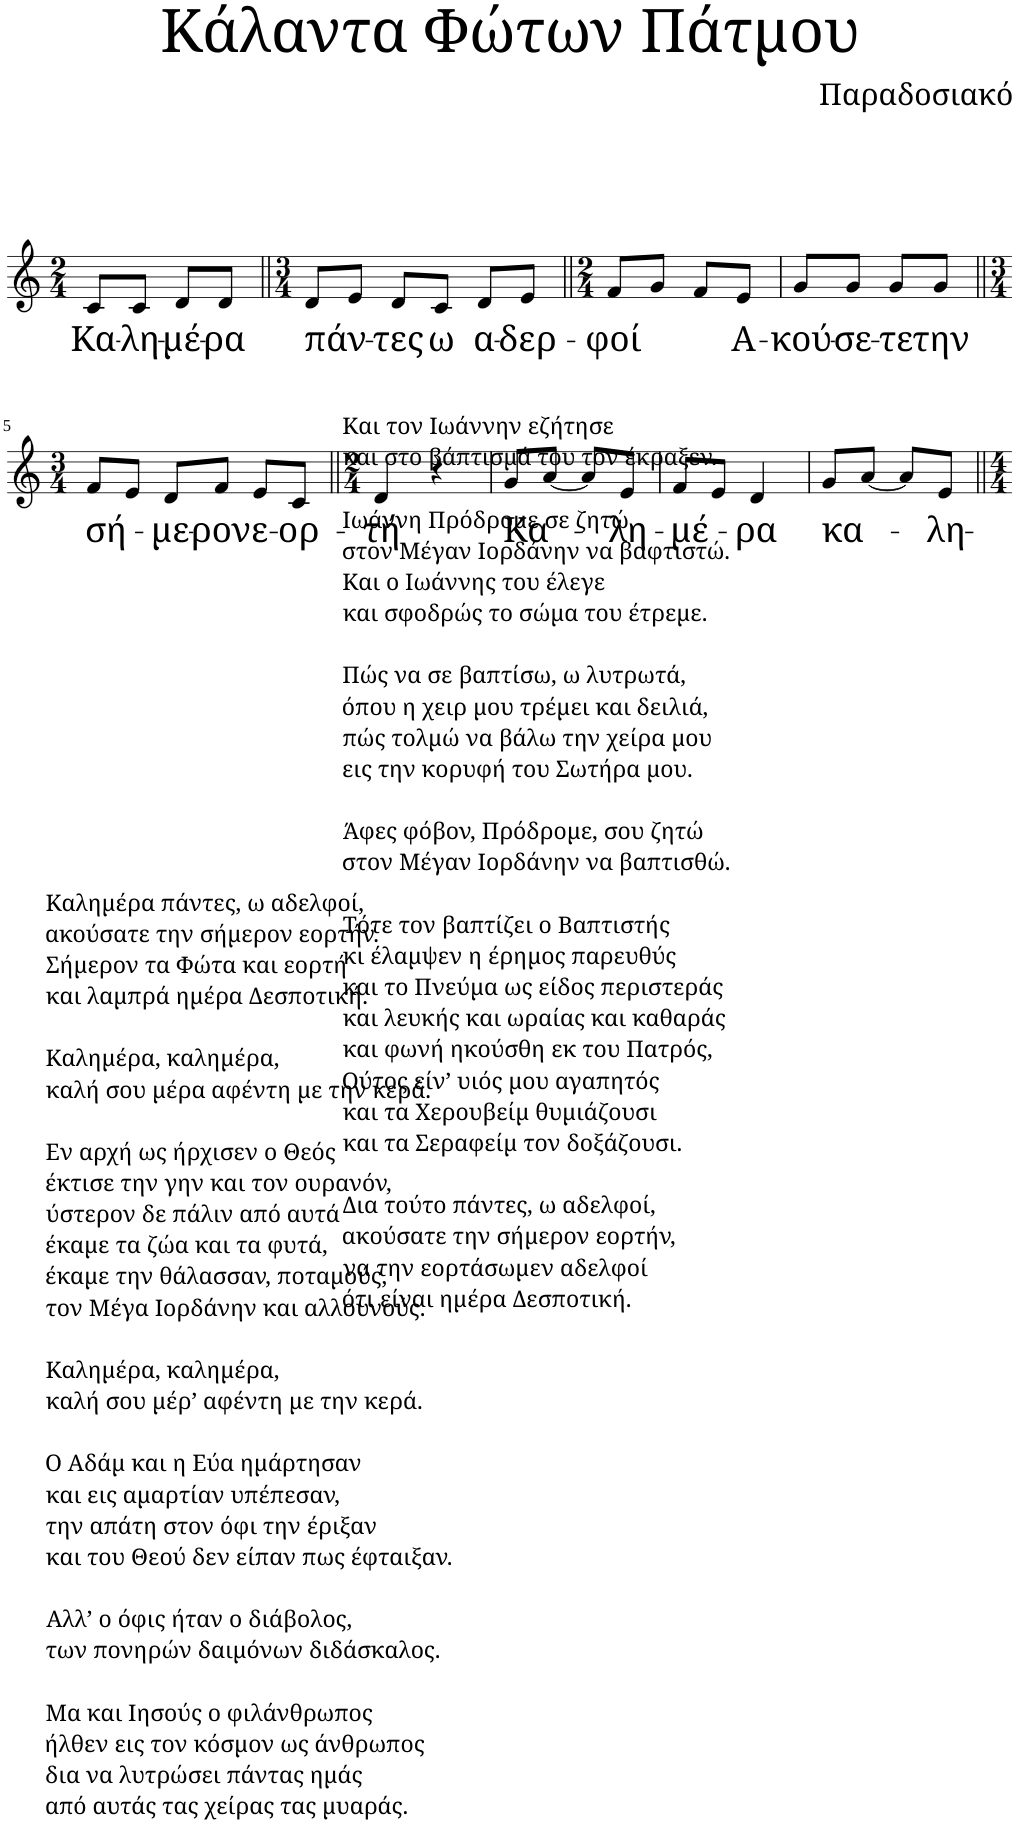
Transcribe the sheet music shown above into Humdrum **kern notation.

**kern	**text
*part1	*part1
*staff1	*staff1
*clefG2	*
*k[]	*
*M2/4	*
=1	=1
!	!LO:LY:b
8c/L	Κα-
!	!LO:LY:b
8c/J	-λη-
!	!LO:LY:b
8d/L	-μέ-
!	!LO:LY:b
8d/J	-ρα
=2||	=2||
*M3/4	*
!	!LO:LY:b
8d/L	πάν-
8e/J	.
!	!LO:LY:b
8d/L	-τες
!	!LO:LY:b
8c/J	ω
!	!LO:LY:b
8d/L	α-
!	!LO:LY:b
8e/J	-δερ-
=3||	=3||
*M2/4	*
!	!LO:LY:b
8f/L	-φοί
8g/J	.
8f/L	.
!	!LO:LY:b
8e/J	Α-
=4	=4
!	!LO:LY:b
8g/L	-κού-
!	!LO:LY:b
8g/J	-σε-
!	!LO:LY:b
8g/L	-τε
!	!LO:LY:b
8g/J	την
!!LO:LB:g=z
=5||	=5||
*M3/4	*
!	!LO:LY:b
8f/L	σή-
8e/J	.
!	!LO:LY:b
8d/L	-με-
!	!LO:LY:b
8f/J	-ρον
!	!LO:LY:b
8e/L	ε-
!	!LO:LY:b
8c/J	-ορ-
=6||	=6||
*M2/4	*
!	!LO:LY:b
4d/	-τή
4r	.
=7	=7
!	!LO:LY:b
8g/L	Κα-
[8a/J	.
8a/L]	.
!	!LO:LY:b
8e/J	-λη-
=8	=8
!	!LO:LY:b
8f/L	-μέ-
8e/J	.
!	!LO:LY:b
4d/	-ρα
=9	=9
!	!LO:LY:b
8g/L	κα-
[8a/J	.
8a/L]	.
!	!LO:LY:b
8e/J	-λη-
=||	=||
*-	*-
